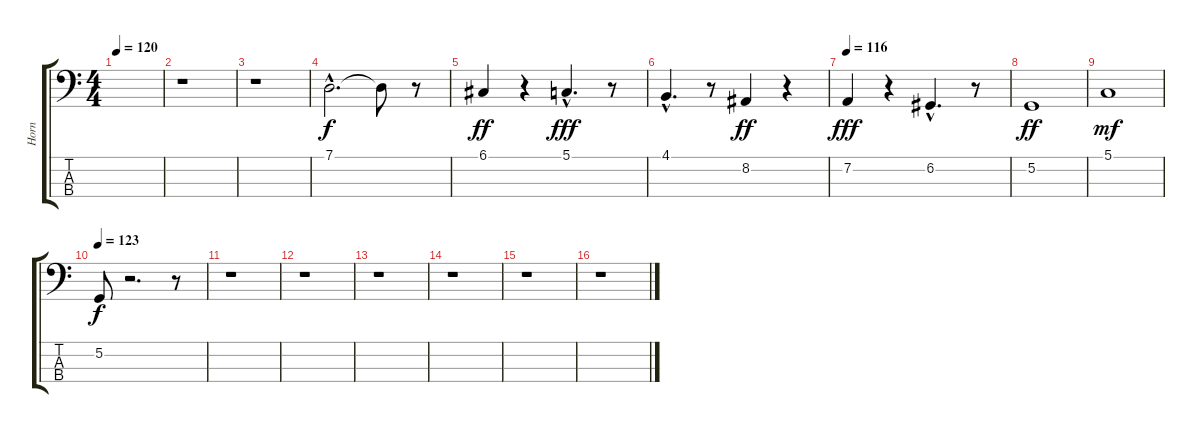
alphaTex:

\track ("Horn" "Horn") {instrument frenchhorn}
\staff {score tabs}
\tuning (G2 D2 A1 E1) {hide}
\ts (4 4)
\tempo 120
\clef f4
\ks c
|
r.1 |
r.1 |
7.1{hac}.2{d} 7.1{t}.8{dy f} r.8 |
6.1.4{dy ff} r.4 5.1{hac}.4{d dy fff} r.8 |
4.1{hac}.4{d} r.8 8.2.4{dy ff} r.4 |
\tempo 116
7.2.4{dy fff} r.4 6.2{hac}.4{d} r.8 |
5.2.1{dy ff} |
5.1.1{dy mf} |
\tempo 123
5.2.8{dy f} r.2{d} r.8 |
r.1 |
r.1 |
r.1 |
r.1 |
r.1 |
r.1
